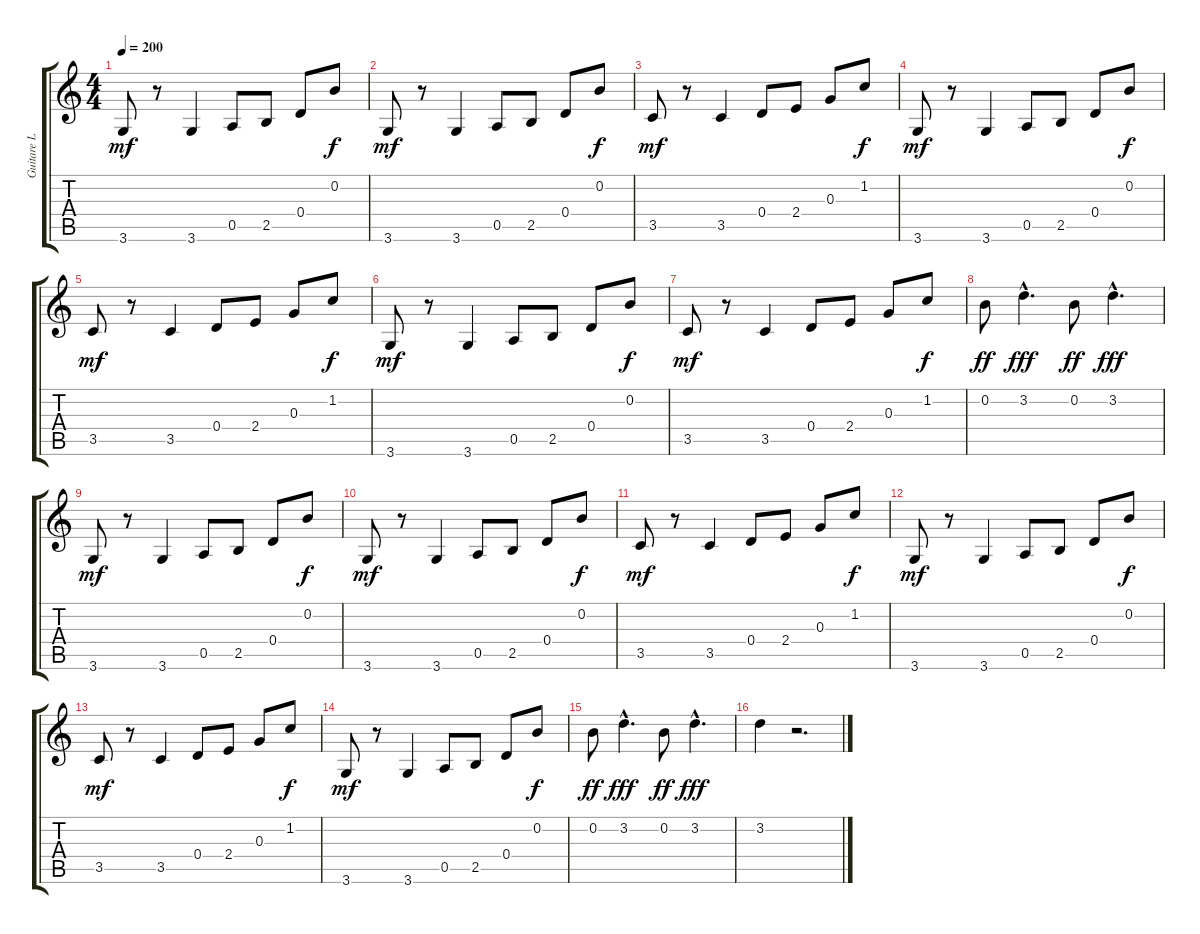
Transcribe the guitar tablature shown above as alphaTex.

\track (" Guitare Lead + Biniou" " Guitare L") {instrument distortionguitar}
\staff {score tabs}
\tuning (E4 B3 G3 D3 A2 E2) {hide}
\ts (4 4)
\tempo 200
\clef g2
\ks c
3.6.8{dy mf volume 9 balance 0 instrument electricguitarmuted} r.8 3.6.4 0.5.8 2.5.8 0.4.8 0.2.8{dy f} |
3.6.8{dy mf} r.8 3.6.4 0.5.8 2.5.8 0.4.8 0.2.8{dy f} |
3.5.8{dy mf} r.8 3.5.4 0.4.8 2.4.8 0.3.8 1.2.8{dy f} |
3.6.8{dy mf} r.8 3.6.4 0.5.8 2.5.8 0.4.8 0.2.8{dy f} |
3.5.8{dy mf} r.8 3.5.4 0.4.8 2.4.8 0.3.8 1.2.8{dy f} |
3.6.8{dy mf} r.8 3.6.4 0.5.8 2.5.8 0.4.8 0.2.8{dy f} |
3.5.8{dy mf} r.8 3.5.4 0.4.8 2.4.8 0.3.8 1.2.8{dy f} |
0.2.8{dy ff} 3.2{hac}.4{d dy fff} 0.2.8{dy ff} 3.2{hac}.4{d dy fff} |
3.6.8{dy mf} r.8 3.6.4 0.5.8 2.5.8 0.4.8 0.2.8{dy f} |
3.6.8{dy mf} r.8 3.6.4 0.5.8 2.5.8 0.4.8 0.2.8{dy f} |
3.5.8{dy mf} r.8 3.5.4 0.4.8 2.4.8 0.3.8 1.2.8{dy f} |
3.6.8{dy mf} r.8 3.6.4 0.5.8 2.5.8 0.4.8 0.2.8{dy f} |
3.5.8{dy mf} r.8 3.5.4 0.4.8 2.4.8 0.3.8 1.2.8{dy f} |
3.6.8{dy mf} r.8 3.6.4 0.5.8 2.5.8 0.4.8 0.2.8{dy f} |
0.2.8{dy ff} 3.2{hac}.4{d dy fff} 0.2.8{dy ff} 3.2{hac}.4{d dy fff} |
3.2.4 r.2{d}
